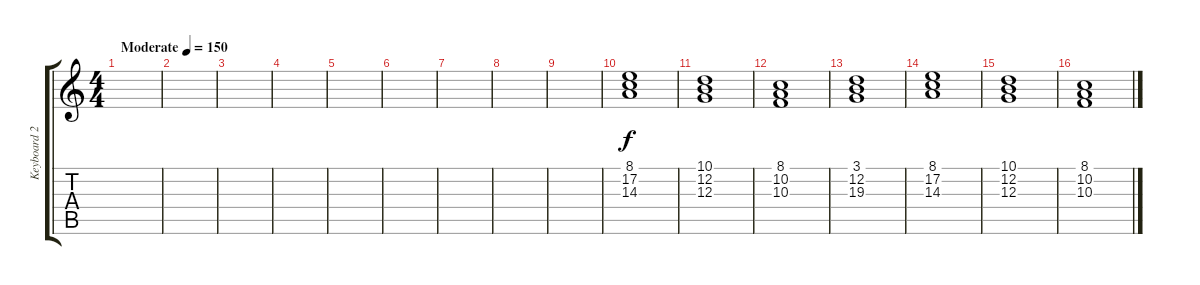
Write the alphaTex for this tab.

\track ("Keyboard 2" "Keyboard 2") {instrument tremolostrings}
\staff {score tabs}
\tuning (E4 B3 G3 D3 A2 E2) {hide}
\ts (4 4)
\tempo (150 "Moderate")
\clef g2
\ks c
|
|
|
|
|
|
|
|
|
(8.1 17.2 14.3).1 |
(10.1 12.2 12.3).1 |
(8.1 10.2 10.3).1 |
(3.1 12.2 19.3).1 |
(8.1 17.2 14.3).1 |
(10.1 12.2 12.3).1 |
(8.1 10.2 10.3).1
